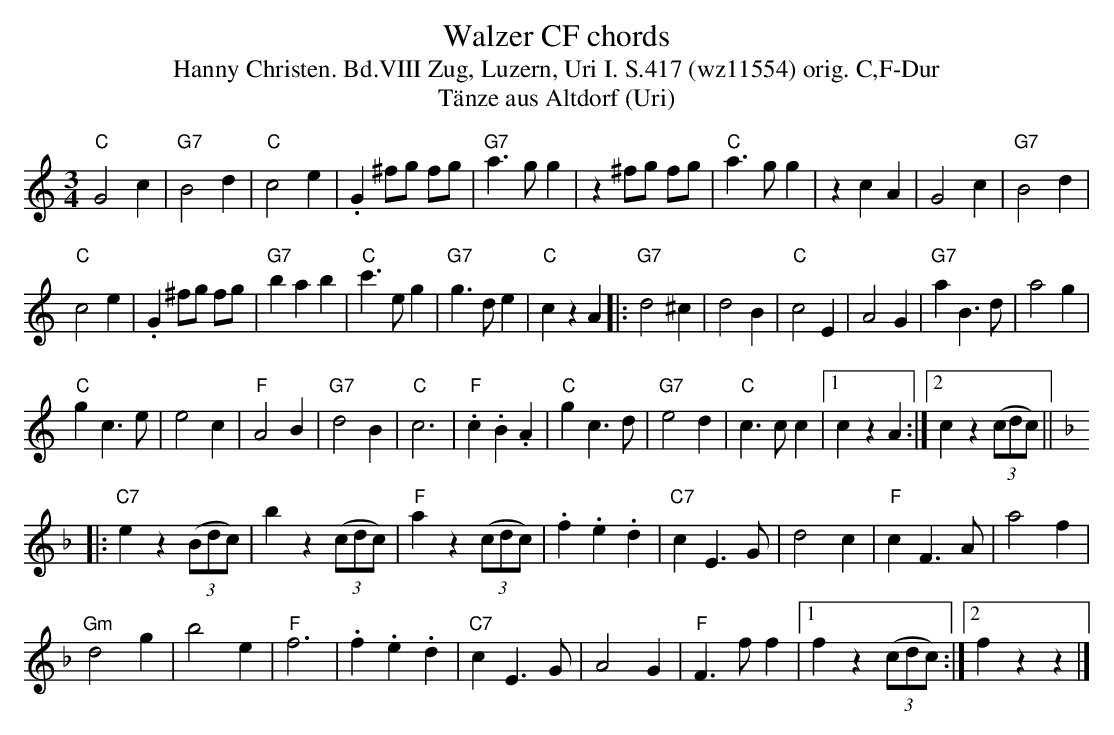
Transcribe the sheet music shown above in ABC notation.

X:1
T: Walzer CF chords
T:Hanny Christen. Bd.VIII Zug, Luzern, Uri I. S.417 (wz11554) orig. C,F-Dur
T: T\"anze aus Altdorf (Uri)
M:3/4
L:1/4
K:C %%MIDI gchordon
"C"G2c | "G7"B2d | "C"c2e | .G ^f/g/ f/g/ | "G7"a>gg | z^f/g/ f/g/ | "C"a>gg | zcA | G2c | "G7"B2d |
"C"c2e | .G ^f/g/ f/g/ | "G7"bab | "C"c'>eg | "G7"g>de | "C"czA |: "G7"d2^c | d2B | "C"c2E | A2G | "G7"aB>d | a2g |
"C"gc>e | e2c | "F"A2B | "G7"d2B | "C"c3 | "F".c.B.A | "C"gc>d | "G7"e2d | "C"c>cc |1 czA :|2 cz ((3c/d/c/) || [K:F]
|: "C7"ez ((3B/d/c/) | bz ((3c/d/c/) | "F"az ((3c/d/c/) | .f.e.d | "C7"cE>G | d2c | "F"cF>A | a2f |
"Gm"d2g | b2e | "F"f3 | .f.e.d | "C7"cE>G | A2G | "F"F>ff |1 fz ((3c/d/c/) :|2 fzz |]
